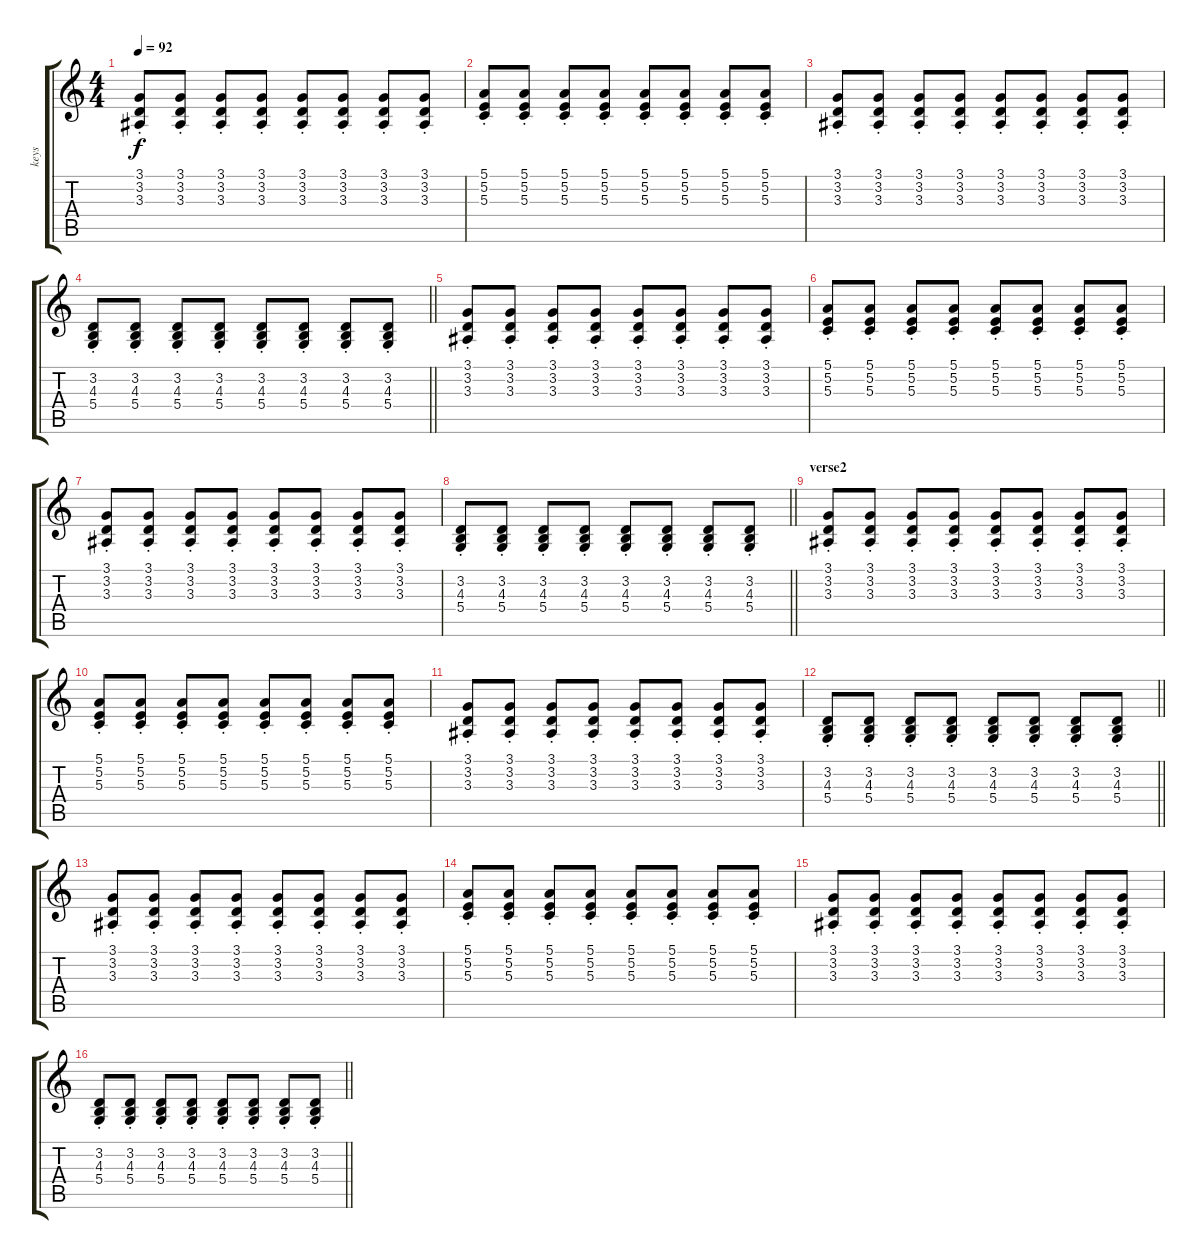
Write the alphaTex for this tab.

\track ("keys" "keys") {instrument lead5charang}
\staff {score tabs}
\tuning (E4 B3 G3 D3 A2 E2) {hide}
\ts (4 4)
\tempo 92
\clef g2
\ks c
(3.1{st} 3.2{st} 3.3{st}).8{dy f} (3.1{st} 3.2{st} 3.3{st}).8 (3.1{st} 3.2{st} 3.3{st}).8 (3.1{st} 3.2{st} 3.3{st}).8 (3.1{st} 3.2{st} 3.3{st}).8 (3.1{st} 3.2{st} 3.3{st}).8 (3.1{st} 3.2{st} 3.3{st}).8 (3.1{st} 3.2{st} 3.3{st}).8 |
(5.1{st} 5.2{st} 5.3{st}).8 (5.1{st} 5.2{st} 5.3{st}).8 (5.1{st} 5.2{st} 5.3{st}).8 (5.1{st} 5.2{st} 5.3{st}).8 (5.1{st} 5.2{st} 5.3{st}).8 (5.1{st} 5.2{st} 5.3{st}).8 (5.1{st} 5.2{st} 5.3{st}).8 (5.1{st} 5.2{st} 5.3{st}).8 |
(3.1{st} 3.2{st} 3.3{st}).8 (3.1{st} 3.2{st} 3.3{st}).8 (3.1{st} 3.2{st} 3.3{st}).8 (3.1{st} 3.2{st} 3.3{st}).8 (3.1{st} 3.2{st} 3.3{st}).8 (3.1{st} 3.2{st} 3.3{st}).8 (3.1{st} 3.2{st} 3.3{st}).8 (3.1{st} 3.2{st} 3.3{st}).8 |
\barLineRight lightlight
(3.2{st} 4.3{st} 5.4{st}).8 (3.2{st} 4.3{st} 5.4{st}).8 (3.2{st} 4.3{st} 5.4{st}).8 (3.2{st} 4.3{st} 5.4{st}).8 (3.2{st} 4.3{st} 5.4{st}).8 (3.2{st} 4.3{st} 5.4{st}).8 (3.2{st} 4.3{st} 5.4{st}).8 (3.2{st} 4.3{st} 5.4{st}).8 |
(3.1{st} 3.2{st} 3.3{st}).8 (3.1{st} 3.2{st} 3.3{st}).8 (3.1{st} 3.2{st} 3.3{st}).8 (3.1{st} 3.2{st} 3.3{st}).8 (3.1{st} 3.2{st} 3.3{st}).8 (3.1{st} 3.2{st} 3.3{st}).8 (3.1{st} 3.2{st} 3.3{st}).8 (3.1{st} 3.2{st} 3.3{st}).8 |
(5.1{st} 5.2{st} 5.3{st}).8 (5.1{st} 5.2{st} 5.3{st}).8 (5.1{st} 5.2{st} 5.3{st}).8 (5.1{st} 5.2{st} 5.3{st}).8 (5.1{st} 5.2{st} 5.3{st}).8 (5.1{st} 5.2{st} 5.3{st}).8 (5.1{st} 5.2{st} 5.3{st}).8 (5.1{st} 5.2{st} 5.3{st}).8 |
(3.1{st} 3.2{st} 3.3{st}).8 (3.1{st} 3.2{st} 3.3{st}).8 (3.1{st} 3.2{st} 3.3{st}).8 (3.1{st} 3.2{st} 3.3{st}).8 (3.1{st} 3.2{st} 3.3{st}).8 (3.1{st} 3.2{st} 3.3{st}).8 (3.1{st} 3.2{st} 3.3{st}).8 (3.1{st} 3.2{st} 3.3{st}).8 |
\barLineRight lightlight
(3.2{st} 4.3{st} 5.4{st}).8 (3.2{st} 4.3{st} 5.4{st}).8 (3.2{st} 4.3{st} 5.4{st}).8 (3.2{st} 4.3{st} 5.4{st}).8 (3.2{st} 4.3{st} 5.4{st}).8 (3.2{st} 4.3{st} 5.4{st}).8 (3.2{st} 4.3{st} 5.4{st}).8 (3.2{st} 4.3{st} 5.4{st}).8 |
\section ("" "verse2")
(3.1{st} 3.2{st} 3.3{st}).8 (3.1{st} 3.2{st} 3.3{st}).8 (3.1{st} 3.2{st} 3.3{st}).8 (3.1{st} 3.2{st} 3.3{st}).8 (3.1{st} 3.2{st} 3.3{st}).8 (3.1{st} 3.2{st} 3.3{st}).8 (3.1{st} 3.2{st} 3.3{st}).8 (3.1{st} 3.2{st} 3.3{st}).8 |
(5.1{st} 5.2{st} 5.3{st}).8 (5.1{st} 5.2{st} 5.3{st}).8 (5.1{st} 5.2{st} 5.3{st}).8 (5.1{st} 5.2{st} 5.3{st}).8 (5.1{st} 5.2{st} 5.3{st}).8 (5.1{st} 5.2{st} 5.3{st}).8 (5.1{st} 5.2{st} 5.3{st}).8 (5.1{st} 5.2{st} 5.3{st}).8 |
(3.1{st} 3.2{st} 3.3{st}).8 (3.1{st} 3.2{st} 3.3{st}).8 (3.1{st} 3.2{st} 3.3{st}).8 (3.1{st} 3.2{st} 3.3{st}).8 (3.1{st} 3.2{st} 3.3{st}).8 (3.1{st} 3.2{st} 3.3{st}).8 (3.1{st} 3.2{st} 3.3{st}).8 (3.1{st} 3.2{st} 3.3{st}).8 |
\barLineRight lightlight
(3.2{st} 4.3{st} 5.4{st}).8 (3.2{st} 4.3{st} 5.4{st}).8 (3.2{st} 4.3{st} 5.4{st}).8 (3.2{st} 4.3{st} 5.4{st}).8 (3.2{st} 4.3{st} 5.4{st}).8 (3.2{st} 4.3{st} 5.4{st}).8 (3.2{st} 4.3{st} 5.4{st}).8 (3.2{st} 4.3{st} 5.4{st}).8 |
(3.1{st} 3.2{st} 3.3{st}).8 (3.1{st} 3.2{st} 3.3{st}).8 (3.1{st} 3.2{st} 3.3{st}).8 (3.1{st} 3.2{st} 3.3{st}).8 (3.1{st} 3.2{st} 3.3{st}).8 (3.1{st} 3.2{st} 3.3{st}).8 (3.1{st} 3.2{st} 3.3{st}).8 (3.1{st} 3.2{st} 3.3{st}).8 |
(5.1{st} 5.2{st} 5.3{st}).8 (5.1{st} 5.2{st} 5.3{st}).8 (5.1{st} 5.2{st} 5.3{st}).8 (5.1{st} 5.2{st} 5.3{st}).8 (5.1{st} 5.2{st} 5.3{st}).8 (5.1{st} 5.2{st} 5.3{st}).8 (5.1{st} 5.2{st} 5.3{st}).8 (5.1{st} 5.2{st} 5.3{st}).8 |
(3.1{st} 3.2{st} 3.3{st}).8 (3.1{st} 3.2{st} 3.3{st}).8 (3.1{st} 3.2{st} 3.3{st}).8 (3.1{st} 3.2{st} 3.3{st}).8 (3.1{st} 3.2{st} 3.3{st}).8 (3.1{st} 3.2{st} 3.3{st}).8 (3.1{st} 3.2{st} 3.3{st}).8 (3.1{st} 3.2{st} 3.3{st}).8 |
\barLineRight lightlight
(3.2{st} 4.3{st} 5.4{st}).8 (3.2{st} 4.3{st} 5.4{st}).8 (3.2{st} 4.3{st} 5.4{st}).8 (3.2{st} 4.3{st} 5.4{st}).8 (3.2{st} 4.3{st} 5.4{st}).8 (3.2{st} 4.3{st} 5.4{st}).8 (3.2{st} 4.3{st} 5.4{st}).8 (3.2{st} 4.3{st} 5.4{st}).8
